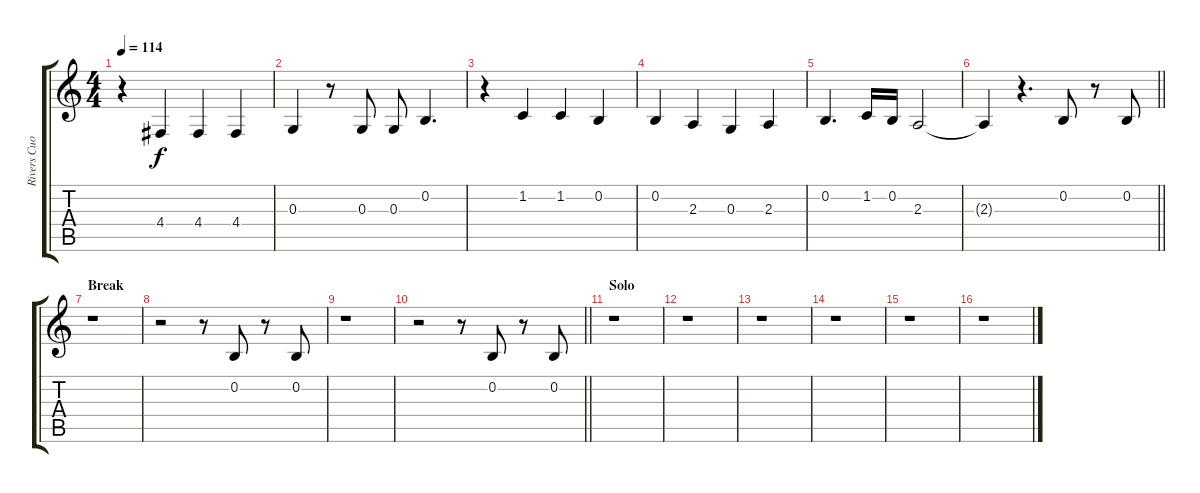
\track ("Rivers Cuomo - Vocals" "Rivers Cuo") {instrument clarinet}
\staff {score tabs}
\tuning (E4 B3 G3 D3 A2 E2) {hide}
\ts (4 4)
\tempo 114
\clef g2
\ks c
r.4{dy f} 4.4.4 4.4.4 4.4.4 |
0.3.4 r.8 0.3.8 0.3.8 0.2.4{d} |
r.4 1.2.4 1.2.4 0.2.4 |
0.2.4 2.3.4 0.3.4 2.3.4 |
0.2.4{d} 1.2.16 0.2.16 2.3.2 |
\barLineRight lightlight
2.3{t}.4 r.4{d} 0.2.8 r.8 0.2.8 |
\section ("" "Break")
r.1 |
r.2 r.8 0.2.8 r.8 0.2.8 |
r.1 |
\barLineRight lightlight
r.2 r.8 0.2.8 r.8 0.2.8 |
\section ("" "Solo")
r.1 |
r.1 |
r.1 |
r.1 |
r.1 |
r.1
